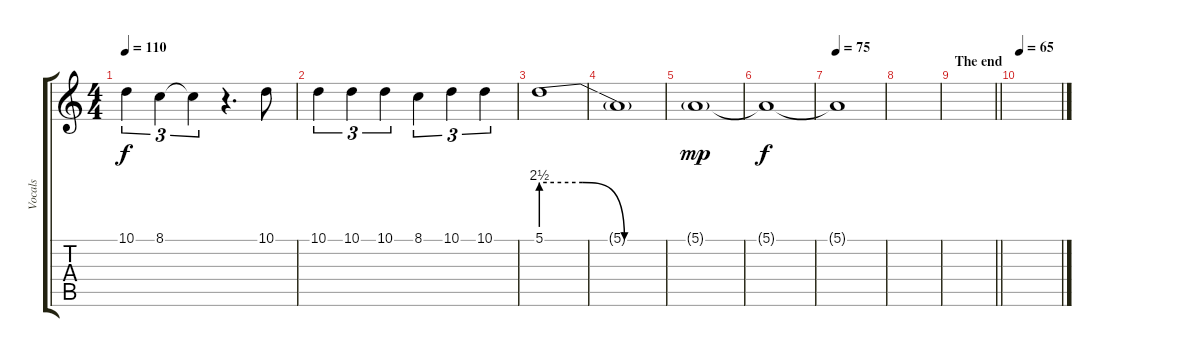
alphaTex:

\track ("Vocals" "Vocals") {instrument harmonica}
\staff {score tabs}
\tuning (E4 B3 G3 D3 A2 E2) {hide}
\ts (4 4)
\tempo 110
\clef g2
\ks c
10.1.4{tu (3 2) dy f} 8.1.4{tu (3 2)} 8.1{t}.4{tu (3 2)} r.4{d} 10.1.8 |
10.1.4{tu (3 2)} 10.1.4{tu (3 2)} 10.1.4{tu (3 2)} 8.1.4{tu (3 2)} 10.1.4{tu (3 2)} 10.1.4{tu (3 2)} |
5.1{be (custom 0 10 20 10 40 0 60 0)}.1 |
5.1{t}.1 |
5.1{g}.1{dy mp} |
5.1{t}.1{dy f} |
\tempo 75
5.1{t}.1 |
|
\section ("" "The end")
\barLineRight lightlight
|
\tempo 65
